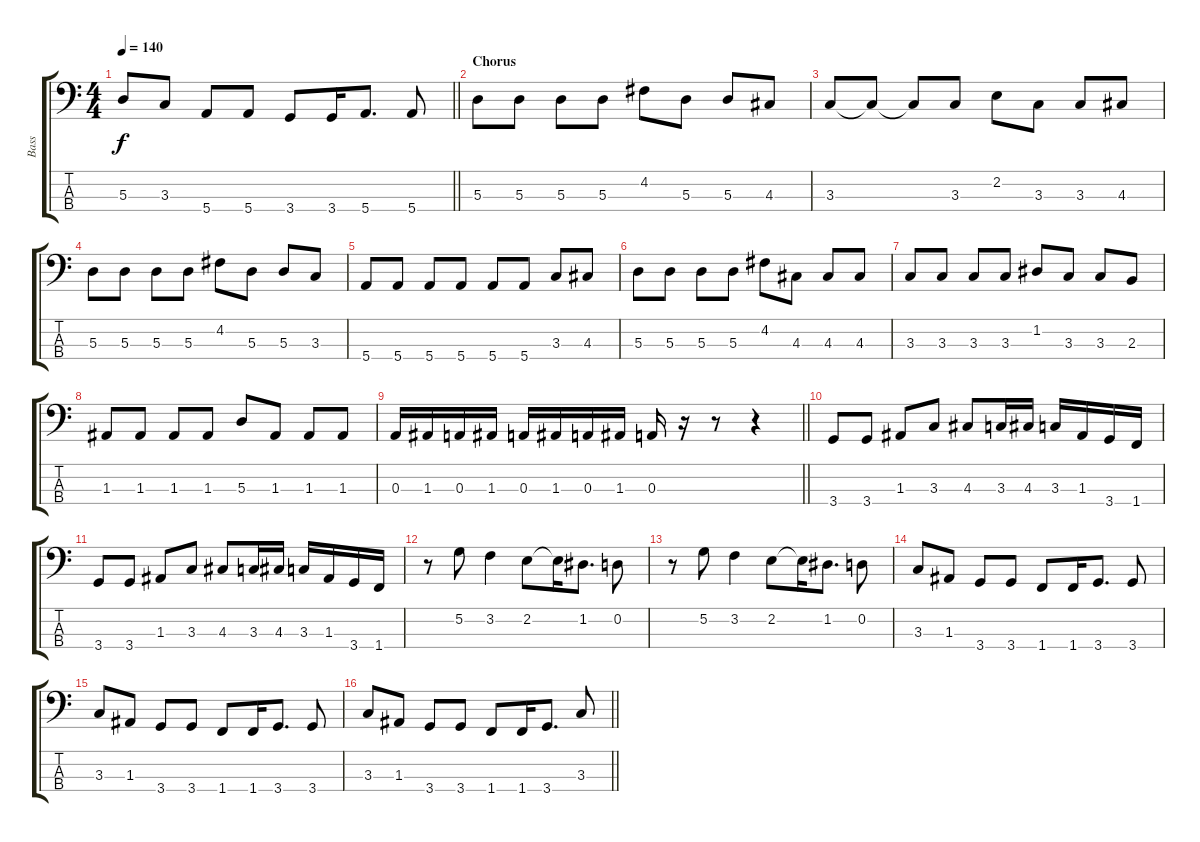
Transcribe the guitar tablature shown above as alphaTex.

\track ("Bass" "Bass") {instrument electricbasspick}
\staff {score tabs}
\tuning (G2 D2 A1 E1) {hide}
\ts (4 4)
\tempo 140
\clef f4
\barLineRight lightlight
\ks c
5.3.8{dy f} 3.3.8 5.4.8 5.4.8 3.4.8 3.4.16 5.4.8{d} 5.4.8 |
\section ("" "Chorus")
5.3.8 5.3.8 5.3.8 5.3.8 4.2.8 5.3.8 5.3.8 4.3.8 |
3.3.8 3.3{t}.8 3.3{t}.8 3.3.8 2.2.8 3.3.8 3.3.8 4.3.8 |
5.3.8 5.3.8 5.3.8 5.3.8 4.2.8 5.3.8 5.3.8 3.3.8 |
5.4.8 5.4.8 5.4.8 5.4.8 5.4.8 5.4.8 3.3.8 4.3.8 |
5.3.8 5.3.8 5.3.8 5.3.8 4.2.8 4.3.8 4.3.8 4.3.8 |
3.3.8 3.3.8 3.3.8 3.3.8 1.2.8 3.3.8 3.3.8 2.3.8 |
1.3.8 1.3.8 1.3.8 1.3.8 5.3.8 1.3.8 1.3.8 1.3.8 |
\barLineRight lightlight
0.3.16 1.3.16 0.3.16 1.3.16 0.3.16 1.3.16 0.3.16 1.3.16 0.3.16 r.16 r.8 r.4 |
\section ("" "")
3.4.8 3.4.8 1.3.8 3.3.8 4.3.8 3.3.16 4.3.16 3.3.16 1.3.16 3.4.16 1.4.16 |
3.4.8 3.4.8 1.3.8 3.3.8 4.3.8 3.3.16 4.3.16 3.3.16 1.3.16 3.4.16 1.4.16 |
r.8 5.2.8 3.2.4 2.2.8 2.2{t}.16 1.2.8{d} 0.2.8 |
r.8 5.2.8 3.2.4 2.2.8 2.2{t}.16 1.2.8{d} 0.2.8 |
3.3.8 1.3.8 3.4.8 3.4.8 1.4.8 1.4.16 3.4.8{d} 3.4.8 |
3.3.8 1.3.8 3.4.8 3.4.8 1.4.8 1.4.16 3.4.8{d} 3.4.8 |
\barLineRight lightlight
3.3.8 1.3.8 3.4.8 3.4.8 1.4.8 1.4.16 3.4.8{d} 3.3.8
